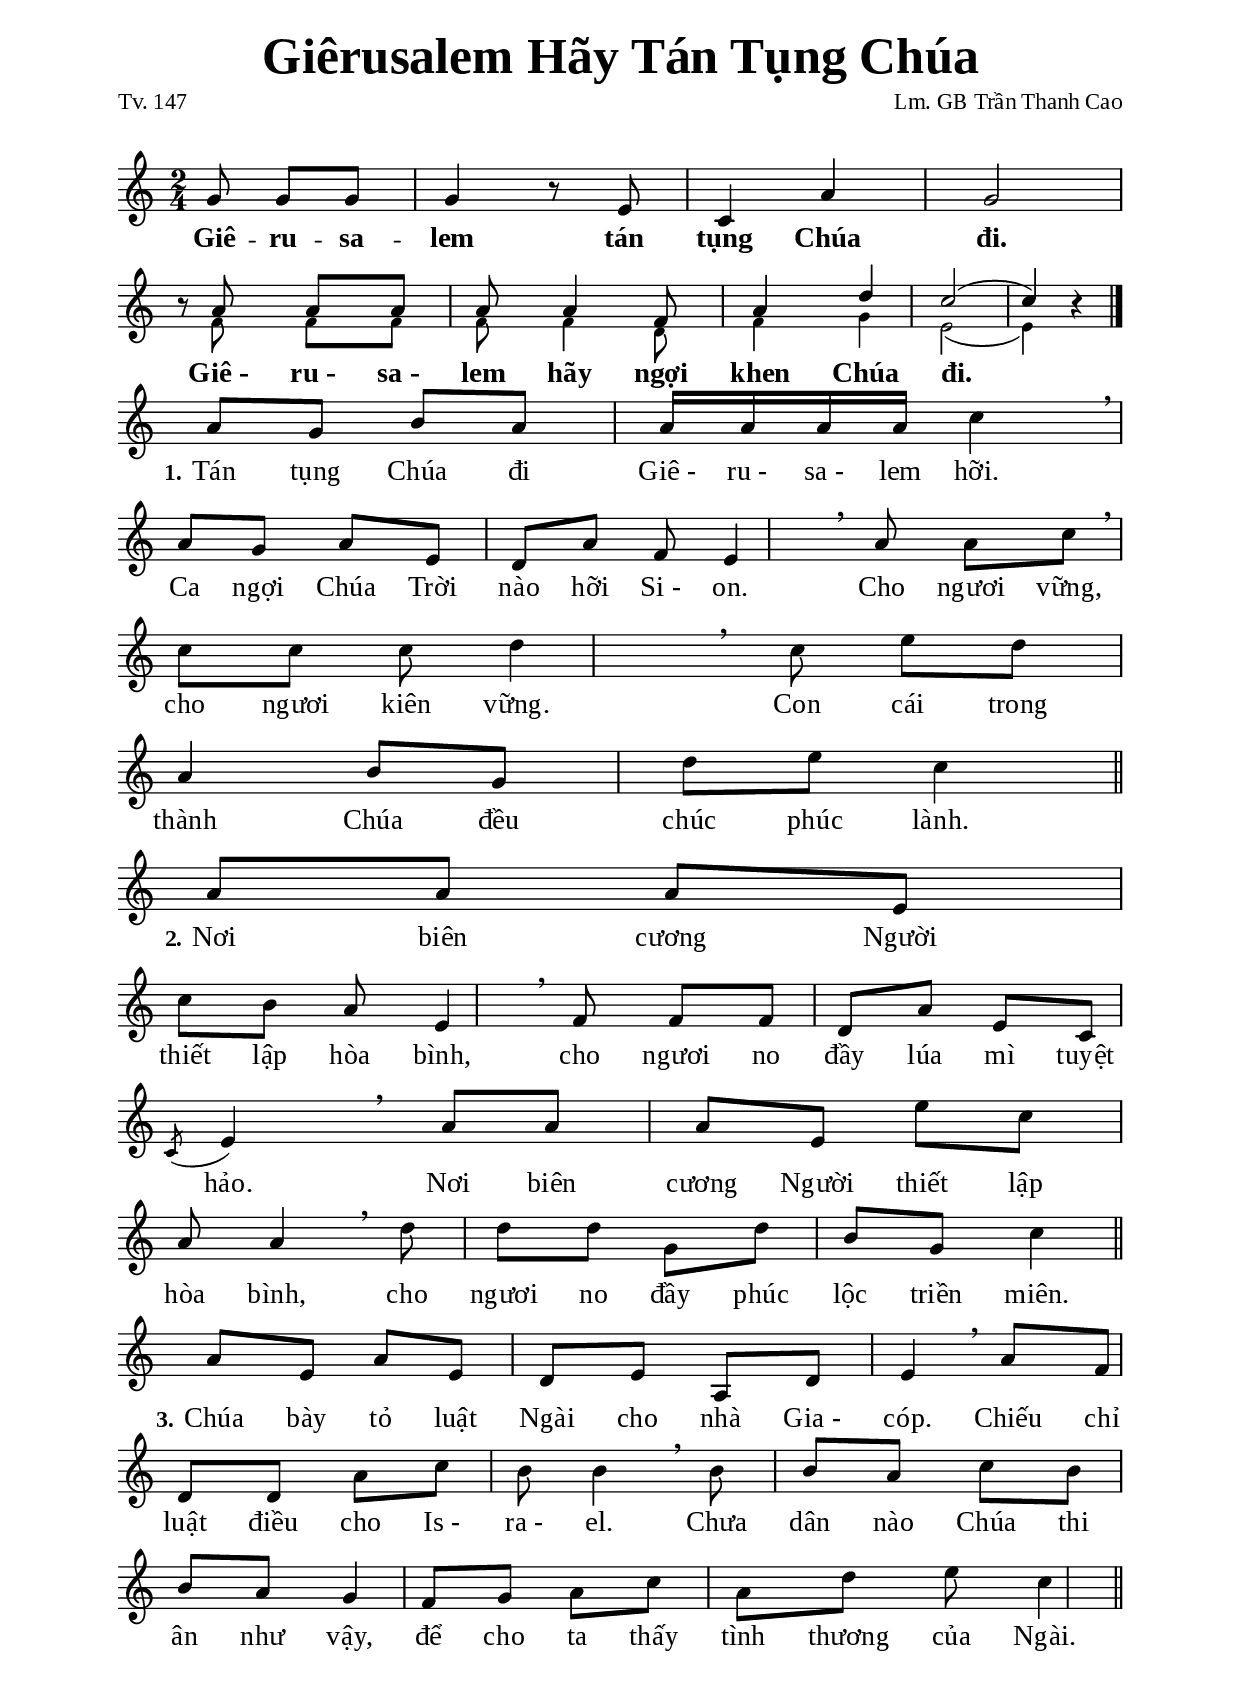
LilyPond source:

% Cài đặt chung
\version "2.22.1"
\include "english.ly"

\header {
  title = \markup { \fontsize #3 "Giêrusalem Hãy Tán Tụng Chúa" }
  poet = "Tv. 147"
  composer = "Lm. GB Trần Thanh Cao"
  arranger = " "
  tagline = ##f
}

\paper {
  #(set-paper-size "a4")
  top-margin = 10\mm
  bottom-margin = 10\mm
  left-margin = 20\mm
  right-margin = 20\mm
  indent = #0
  #(define fonts
    (make-pango-font-tree
      "Liberation Serif"
      "Liberation Serif"
      "Liberation Serif"
      (/ 20 20)))
  page-count = #1
  system-system-spacing = #'((basic-distance . 13))
  score-system-spacing = #'((basic-distance . 13))
}

% Nhạc điệp khúc
nhacDiepKhucSop= \relative c'' {
  \partial 4. g8 g g |
  g4 r8 e |
  c4 a' |
  g2 | \break
  r8 a a a |
  a a4 f8 |
  a4 d |
  c2 ^( |
  c4) r \bar "|."
}

nhacDiepKhucBas = \relative c' {
  \skip 4.
  \skip 4 r8 \skip 8
  \skip 2
  \skip 2
  r8 f f f |
  f f4 d8 |
  f4 g |
  e2 ( |
  e4) r
}

% Nhạc phiên khúc
nhacPhienKhucMot = \relative c'' {
  a8 g b a a16 a a a c4 \breathe
  a8 g a e d a' f e4 \breathe
  a8 a c \breathe
  c c c d4 \breathe
  c8 e d a4 b8 g d' e c4 \bar "||"
}

nhacPhienKhucHai = \relative c'' {
  a8 a a e c' b a e4 \breathe
  f8 f f d a' e c \acciaccatura c8 e4 \breathe
  a8 a a e e' c a a4 \breathe
  d8 d d g, d' b g c4 \bar "||"
}

nhacPhienKhucBa = \relative c'' {
  a8 e a e d e a, d e4 \breathe
  a8 f d d a' c b b4 \breathe
  b8 b a c b b a g4 f8 g a c a d e c4 \bar "||"
}

% Lời điệp khúc
loiDiepKhuc = \lyricmode {
  Giê -- ru -- sa -- lem tán tụng Chúa đi.
  "Giê -" "ru -" "sa -" lem hãy ngợi khen Chúa đi.
}

% Lời phiên khúc
loiPhienKhucMot = \lyricmode {
  \set stanza = #"1."
  Tán tụng Chúa đi "Giê -" "ru -" "sa -" lem hỡi.
  Ca ngợi Chúa Trời nào hỡi "Si -" on.
  Cho ngươi vững, cho ngươi kiên vững.
  Con cái trong thành Chúa đều chúc phúc lành.
}

loiPhienKhucHai = \lyricmode {
  \set stanza = #"2."
  Nơi biên cương Người thiết lập hòa bình,
  cho ngươi no đầy lúa mì tuyệt hảo.
  Nơi biên cương Người thiết lập hòa bình,
  cho ngươi no đầy phúc lộc triền miên.
}

loiPhienKhucBa = \lyricmode {
  \set stanza = #"3."
  Chúa bày tỏ luật Ngài cho nhà "Gia -" cóp.
  Chiếu chỉ luật điều cho "Is -" "ra -" el.
  Chưa dân nào Chúa thi ân như vậy,
  để cho ta thấy tình thương của Ngài.
}


% Dàn trang
\score {
  \new ChoirStaff <<
    \new Staff = diepKhuc \with {
        \consists "Merge_rests_engraver"
        %\magnifyStaff #(magstep +1)
      }
      <<
      \new Voice = beSop {
        \voiceOne \key c \major \time 2/4 \nhacDiepKhucSop
      }
      \new Voice = beBas {
        \override NoteHead.font-size = #-2
        \voiceTwo \key c \major \time 2/4 \nhacDiepKhucBas
      }
    >>
    \new Lyrics \lyricsto beSop \loiDiepKhuc
  >>
  \layout {
    \override Lyrics.LyricText.font-series = #'bold
    \override Lyrics.LyricText.font-size = #+2
    \override Lyrics.LyricSpace.minimum-distance = #4
    \override Score.BarNumber.break-visibility = ##(#f #f #f)
    \override Score.SpacingSpanner.uniform-stretching = ##t
  }
}

\score {
  \new ChoirStaff <<
    \new Staff = phienKhuc \with {
        %\magnifyStaff #(magstep +1)
      }
      <<
      \new Voice = beSop {
        \key c \major \time 2/4 \nhacPhienKhucMot
      }
    >>
    \new Lyrics \lyricsto beSop \loiPhienKhucMot
  >>
  \layout {
    \override Staff.TimeSignature.transparent = ##t
    \override Lyrics.LyricText.font-size = #+2
    \override Lyrics.LyricSpace.minimum-distance = #3
    \override Score.BarNumber.break-visibility = ##(#f #f #f)
    \override Score.SpacingSpanner.uniform-stretching = ##t
    \set Score.barAlways = ##t
    \set Score.defaultBarType = ""
  } 
}

\score {
  \new ChoirStaff <<
    \new Staff = phienKhuc \with {
        %\magnifyStaff #(magstep +1)
      }
      <<
      \new Voice = beSop {
        \key c \major \time 2/4 \nhacPhienKhucHai
      }
    >>
    \new Lyrics \lyricsto beSop \loiPhienKhucHai
  >>
  \layout {
    \override Staff.TimeSignature.transparent = ##t
    \override Lyrics.LyricText.font-size = #+2
    \override Lyrics.LyricSpace.minimum-distance = #4
    \override Score.BarNumber.break-visibility = ##(#f #f #f)
    \override Score.SpacingSpanner.uniform-stretching = ##t
    \set Score.barAlways = ##t
    \set Score.defaultBarType = ""
  } 
}

\score {
  \new ChoirStaff <<
    \new Staff = phienKhuc \with {
        %\magnifyStaff #(magstep +1)
      }
      <<
      \new Voice = beSop {
        \key c \major \time 2/4 \nhacPhienKhucBa
      }
    >>
    \new Lyrics \lyricsto beSop \loiPhienKhucBa
  >>
  \layout {
    \override Staff.TimeSignature.transparent = ##t
    \override Lyrics.LyricText.font-size = #+2
    \override Lyrics.LyricSpace.minimum-distance = #4
    \override Score.BarNumber.break-visibility = ##(#f #f #f)
    \override Score.SpacingSpanner.uniform-stretching = ##t
    \set Score.barAlways = ##t
    \set Score.defaultBarType = ""
  } 
}
